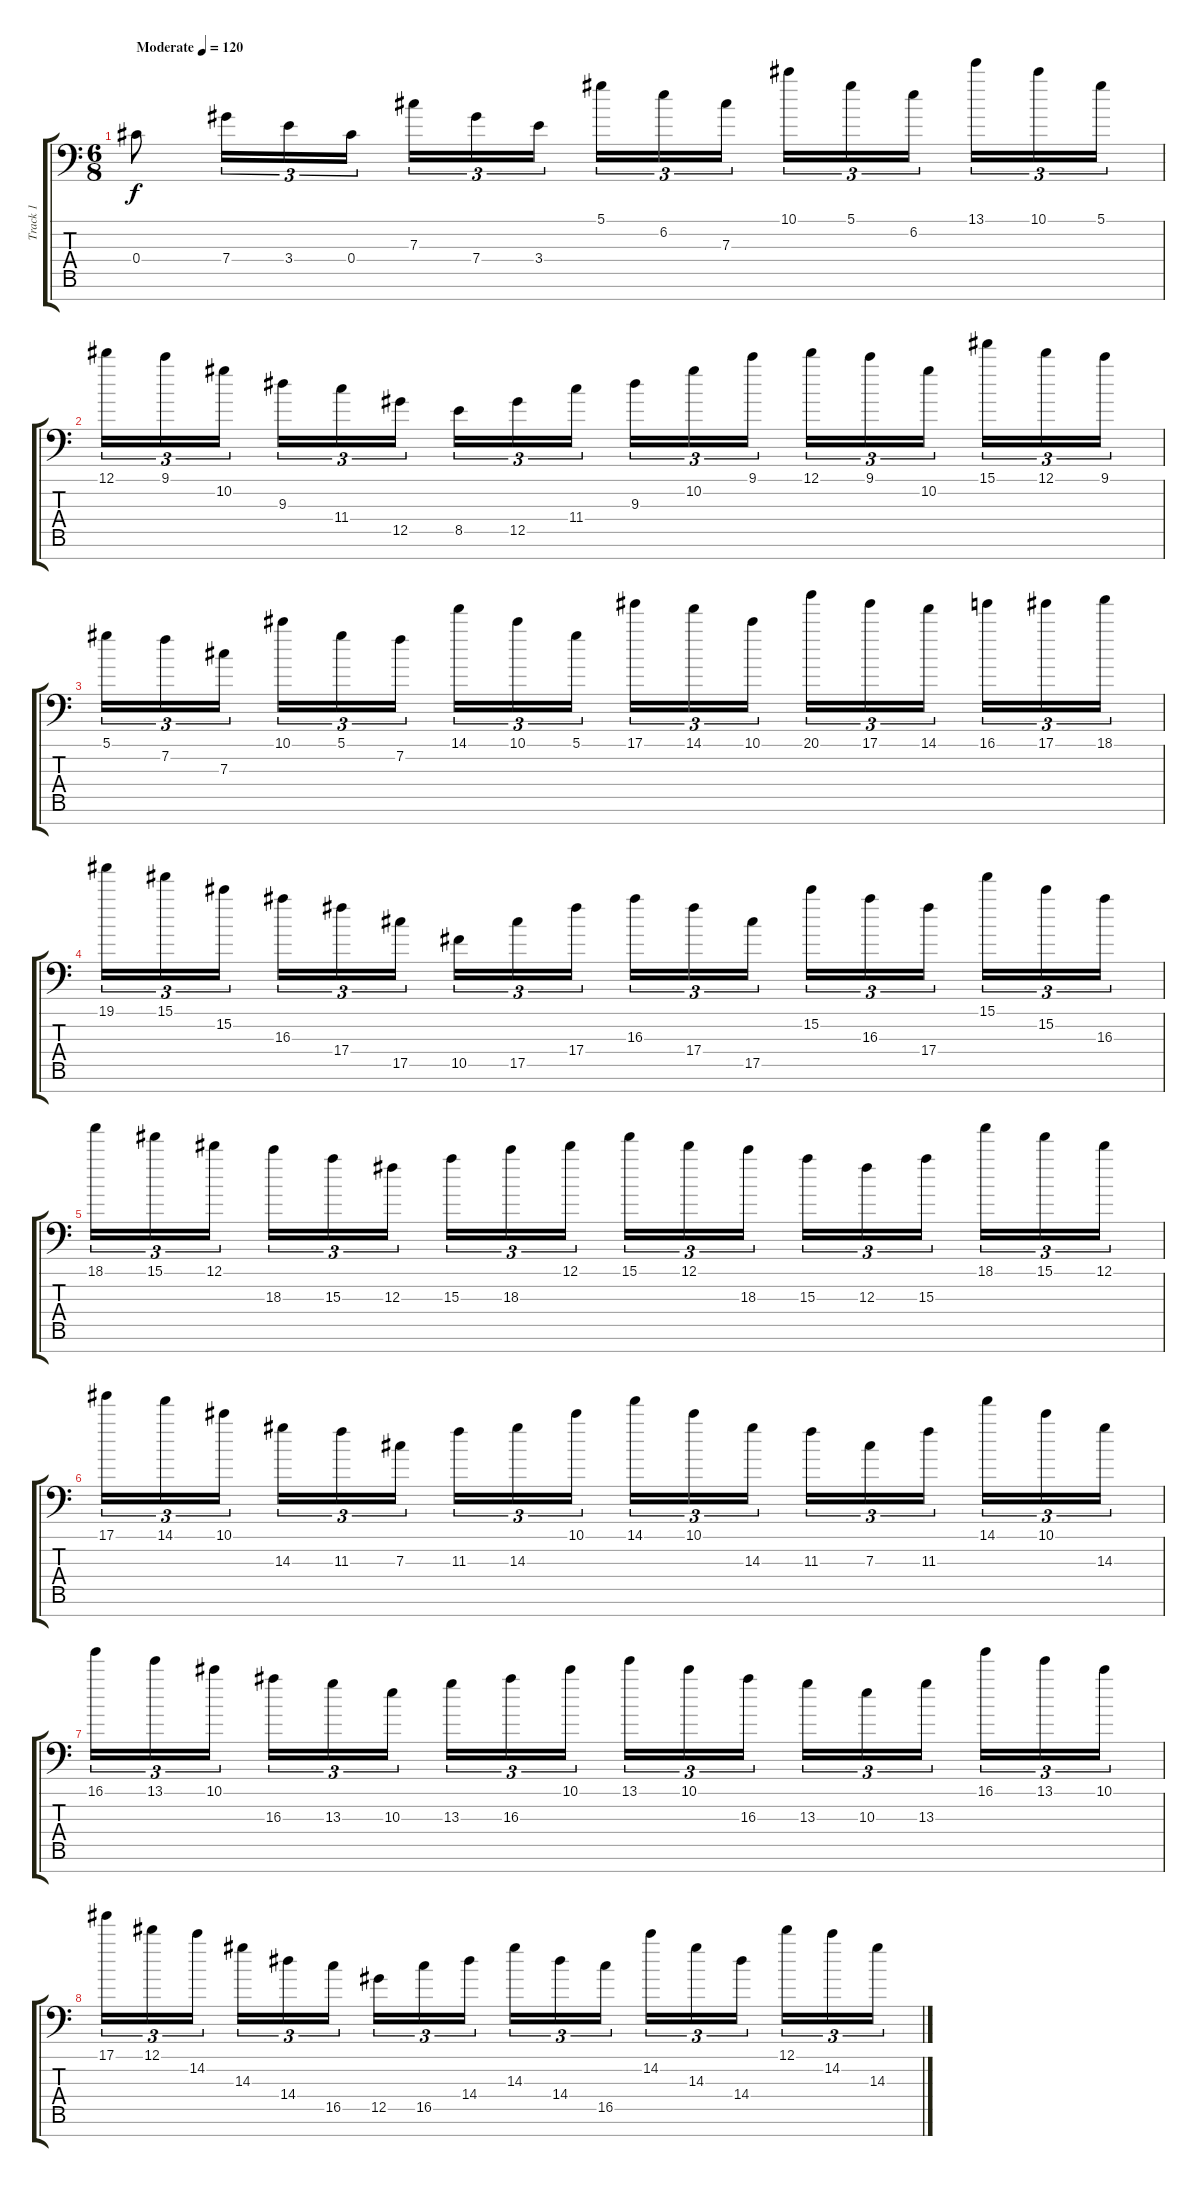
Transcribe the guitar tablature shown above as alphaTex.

\track ("Track 1" "Track 1") {instrument electricguitarjazz}
\staff {score tabs}
\tuning (Eb4 Bb3 Gb3 Db3 Ab2 Eb2 Bb1) {hide}
\ts (6 8)
\tempo (120 "Moderate")
\clef f4
\ks c
0.4.8{dy f instrument electricguitarjazz} 7.4.16{tu (3 2)} 3.4.16{tu (3 2)} 0.4.16{tu (3 2) beam splitsecondary} 7.3.16{tu (3 2)} 7.4.16{tu (3 2)} 3.4.16{tu (3 2)} 5.1.16{tu (3 2)} 6.2.16{tu (3 2)} 7.3.16{tu (3 2) beam splitsecondary} 10.1.16{tu (3 2)} 5.1.16{tu (3 2)} 6.2.16{tu (3 2) beam splitsecondary} 13.1.16{tu (3 2)} 10.1.16{tu (3 2)} 5.1.16{tu (3 2)} |
12.1.16{tu (3 2)} 9.1.16{tu (3 2)} 10.2.16{tu (3 2) beam splitsecondary} 9.3.16{tu (3 2)} 11.4.16{tu (3 2)} 12.5.16{tu (3 2) beam splitsecondary} 8.5.16{tu (3 2)} 12.5.16{tu (3 2)} 11.4.16{tu (3 2)} 9.3.16{tu (3 2)} 10.2.16{tu (3 2)} 9.1.16{tu (3 2) beam splitsecondary} 12.1.16{tu (3 2)} 9.1.16{tu (3 2)} 10.2.16{tu (3 2) beam splitsecondary} 15.1.16{tu (3 2)} 12.1.16{tu (3 2)} 9.1.16{tu (3 2)} |
5.1.16{tu (3 2)} 7.2.16{tu (3 2)} 7.3.16{tu (3 2) beam splitsecondary} 10.1.16{tu (3 2)} 5.1.16{tu (3 2)} 7.2.16{tu (3 2) beam splitsecondary} 14.1.16{tu (3 2)} 10.1.16{tu (3 2)} 5.1.16{tu (3 2)} 17.1.16{tu (3 2)} 14.1.16{tu (3 2)} 10.1.16{tu (3 2) beam splitsecondary} 20.1.16{tu (3 2)} 17.1.16{tu (3 2)} 14.1.16{tu (3 2) beam splitsecondary} 16.1.16{tu (3 2)} 17.1.16{tu (3 2)} 18.1.16{tu (3 2)} |
19.1.16{tu (3 2)} 15.1.16{tu (3 2)} 15.2.16{tu (3 2) beam splitsecondary} 16.3.16{tu (3 2)} 17.4.16{tu (3 2)} 17.5.16{tu (3 2) beam splitsecondary} 10.5.16{tu (3 2)} 17.5.16{tu (3 2)} 17.4.16{tu (3 2)} 16.3.16{tu (3 2)} 17.4.16{tu (3 2)} 17.5.16{tu (3 2) beam splitsecondary} 15.2.16{tu (3 2)} 16.3.16{tu (3 2)} 17.4.16{tu (3 2) beam splitsecondary} 15.1.16{tu (3 2)} 15.2.16{tu (3 2)} 16.3.16{tu (3 2)} |
18.1.16{tu (3 2)} 15.1.16{tu (3 2)} 12.1.16{tu (3 2) beam splitsecondary} 18.3.16{tu (3 2)} 15.3.16{tu (3 2)} 12.3.16{tu (3 2) beam splitsecondary} 15.3.16{tu (3 2)} 18.3.16{tu (3 2)} 12.1.16{tu (3 2)} 15.1.16{tu (3 2)} 12.1.16{tu (3 2)} 18.3.16{tu (3 2) beam splitsecondary} 15.3.16{tu (3 2)} 12.3.16{tu (3 2)} 15.3.16{tu (3 2) beam splitsecondary} 18.1.16{tu (3 2)} 15.1.16{tu (3 2)} 12.1.16{tu (3 2)} |
17.1.16{tu (3 2)} 14.1.16{tu (3 2)} 10.1.16{tu (3 2) beam splitsecondary} 14.3.16{tu (3 2)} 11.3.16{tu (3 2)} 7.3.16{tu (3 2) beam splitsecondary} 11.3.16{tu (3 2)} 14.3.16{tu (3 2)} 10.1.16{tu (3 2)} 14.1.16{tu (3 2)} 10.1.16{tu (3 2)} 14.3.16{tu (3 2) beam splitsecondary} 11.3.16{tu (3 2)} 7.3.16{tu (3 2)} 11.3.16{tu (3 2) beam splitsecondary} 14.1.16{tu (3 2)} 10.1.16{tu (3 2)} 14.3.16{tu (3 2)} |
16.1.16{tu (3 2)} 13.1.16{tu (3 2)} 10.1.16{tu (3 2) beam splitsecondary} 16.3.16{tu (3 2)} 13.3.16{tu (3 2)} 10.3.16{tu (3 2) beam splitsecondary} 13.3.16{tu (3 2)} 16.3.16{tu (3 2)} 10.1.16{tu (3 2)} 13.1.16{tu (3 2)} 10.1.16{tu (3 2)} 16.3.16{tu (3 2) beam splitsecondary} 13.3.16{tu (3 2)} 10.3.16{tu (3 2)} 13.3.16{tu (3 2) beam splitsecondary} 16.1.16{tu (3 2)} 13.1.16{tu (3 2)} 10.1.16{tu (3 2)} |
17.1.16{tu (3 2)} 12.1.16{tu (3 2)} 14.2.16{tu (3 2) beam splitsecondary} 14.3.16{tu (3 2)} 14.4.16{tu (3 2)} 16.5.16{tu (3 2) beam splitsecondary} 12.5.16{tu (3 2)} 16.5.16{tu (3 2)} 14.4.16{tu (3 2)} 14.3.16{tu (3 2)} 14.4.16{tu (3 2)} 16.5.16{tu (3 2) beam splitsecondary} 14.2.16{tu (3 2)} 14.3.16{tu (3 2)} 14.4.16{tu (3 2) beam splitsecondary} 12.1.16{tu (3 2)} 14.2.16{tu (3 2)} 14.3.16{tu (3 2)}
